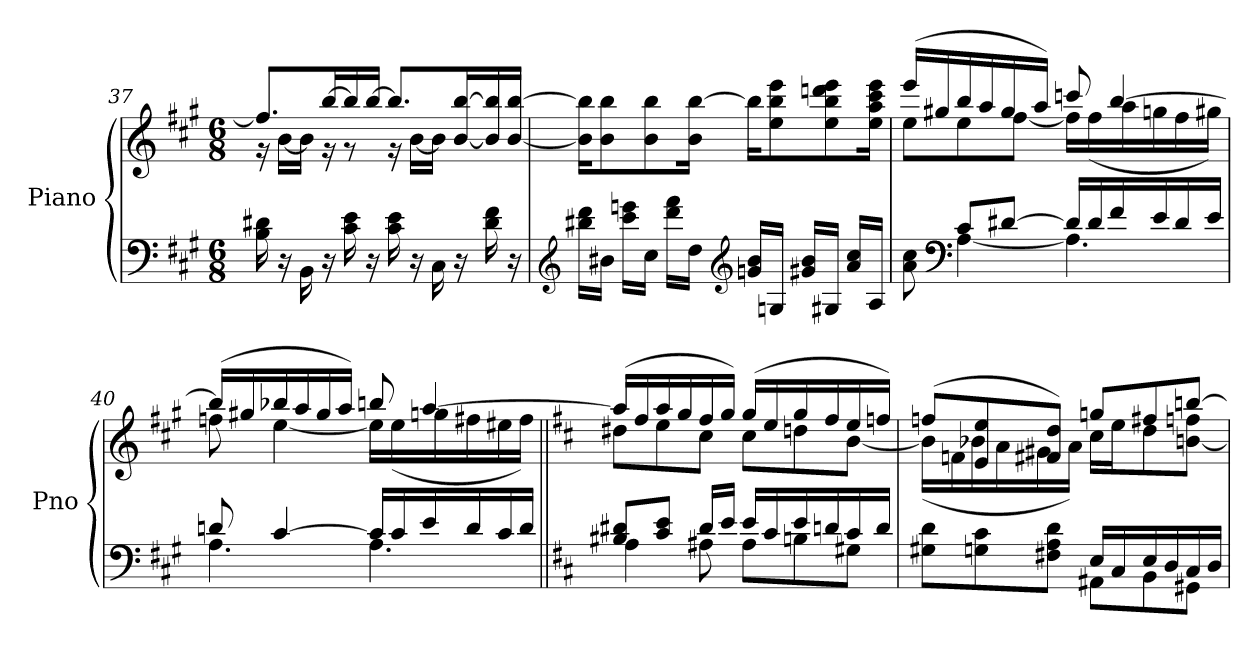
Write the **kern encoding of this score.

**kern	**kern	**dynam
*part1	*part1	*part1
*staff2	*staff1	*staff1/2
*I"Piano	*	*
*I'Pno	*	*
*clefF4	*clefG2	*
*k[f#c#g#]	*k[f#c#g#]	*
*M6/8	*M6/8	*
=37	=37	=37
*^	*^	*
16ryy	16B\ 16d#X\	8.ff#/L]	16r	.
16r	16ryy	.	[16b\LL	.
16ryy	16BB\	.	16b\JJ]	.
16r	16ryy	[16bb/L	16r	.
16ryy	16c#\ 16e\	16bb/]	8r	.
16r	16ryy	[16bb/JJ	.	.
16ryy	16c#\ 16e\	8.bb/L]	16r	.
16r	16ryy	.	[16b\LL	.
16ryy	16C#\	.	16b\JJ]	.
16r	16ryy	[16b/ [16bb/L	8.ryy	.
16ryy	16d#\ 16f#\	16b/] 16bb/]	.	.
16r	16ryy	[16b/ [16bb/JJ	.	.
*	*	*v	*v	*
=38	=38	=38	=38
!	!	!	!LO:DY:b
*v	*v	*	*
16d#X\ 16f#\LL	16b\] 16bb\]KL	other-dynamics
16D#X\JJ	8b\ 8bb\	.
16e\ 16gn\LL	.	.
16E\JJ	8b\ 8bb\	.
16f#\ 16a\LL	.	.
16F#\JJ	16b\ [16bb\Jk	.
*clefG2	*	*
16gn/ 16b/LL	16bb\KL]	.
16Gn/JJ	8ee\ 8bb\ 8eee\	.
16g#X/ 16b/LL	.	.
16G#X/JJ	8ee\ 8bb\ 8dddn\ 8eee\	.
16a/ 16cc#/LL	.	.
16A/JJ	16ee\ 16aa\ 16ccc#\ 16eee\Jk	.
!!LO:LB:g=z
=39	=39	=39
*^	*^	*
!	!	!	!	!LO:DY:b
8a\ 8cc#\	8ryy	(16eee/LL	8ee\L	other-dynamics
.	.	16gg#X/	.	.
*clefF4	*	*	*	*
8c#/L	[4A\	16bb/	8ee\	.
.	.	16aa/	.	.
[8d#X/J	.	16gg#/	[8ff#\J	.
.	.	16aa/JJ)	.	.
16d#/LL]	4.A\]	8cccn/	16ff#\LL]	.
16d#/	.	.	(16ff#\	.
16f#/	.	[4bb/	16aa\	.
16e/	.	.	16ggn\	.
16d#/	.	.	16ff#\	.
16e/JJ	.	.	16gg#X\JJ)	.
=40	=40	=40	=40	=40
8dn/	4.A\	(16bb/LL]	8ffn\	.
.	.	16gg#X/	.	.
[4c#/	.	16bb-X/	[4ee\	.
.	.	16aa/	.	.
.	.	16gg#/	.	.
.	.	16aa/JJ)	.	.
16c#/LL]	4.A\	8bbn/	16ee\LL]	.
16c#/	.	.	(16ee\	.
16e/	.	[4aa/	16ggn\	.
16d/	.	.	16ff#X\	.
16c#/	.	.	16ee#X\	.
16d/JJ	.	.	16ff#\JJ)	.
!!LO:LB:g=z	!!
=41||	=41||	=41||	=41||	=41||
*k[f#c#]	*	*k[f#c#]	*	*
8B#X/ 8d#X/L	4A\	(16aa/LL]	8dd#X\L	.
.	.	16ff#/	.	.
8c#/ 8e/J	.	16aa/	8ee\	.
.	.	16gg/	.	.
16d#/LL	8A#X\	16ff#/	8cc#\J	.
16e/JJ	.	16gg/JJ)	.	.
!	!	!	!	!LO:DY:b
16e/LL	8A#\L	(16gg/LL	8cc#\L	other-dynamics
16c#/	.	16ee/	.	.
16e/	8Bn\	16gg/	8ddn\	.
16dn/	.	16ff#/	.	.
16c#/	8G#X\J	16ee/	[8b\J	.
16d/JJ	.	16ffn/JJ)	.	.
=42	=42	=42	=42	=42
8G#X\ 8d\L	4.ryy	(8ffn/L	(16b\LL]	.
.	.	.	16fn\	.
8Gn\ 8c#\	.	8e/ 8ee/	16b-X\	.
.	.	.	16a\	.
8F#X\ 8A\ 8d\J	.	8f#X/ 8dd/J)	16g#X\	.
.	.	.	16a\JJ)	.
16E/LL	8AA#X\L	8ggn/L	16cc#\LL	.
16C#/	.	.	16ee\J	.
16E/	8BB\	8ff#X/	8dd\	.
16D/	.	.	.	.
16C#/	8GG#X\J	[8bbn/J	[8bn\ 8ffn\J	.
16D/JJ	.	.	.	.
*v	*v	*	*	*
*	*v	*v	*
=	=	=
*-	*-	*-
